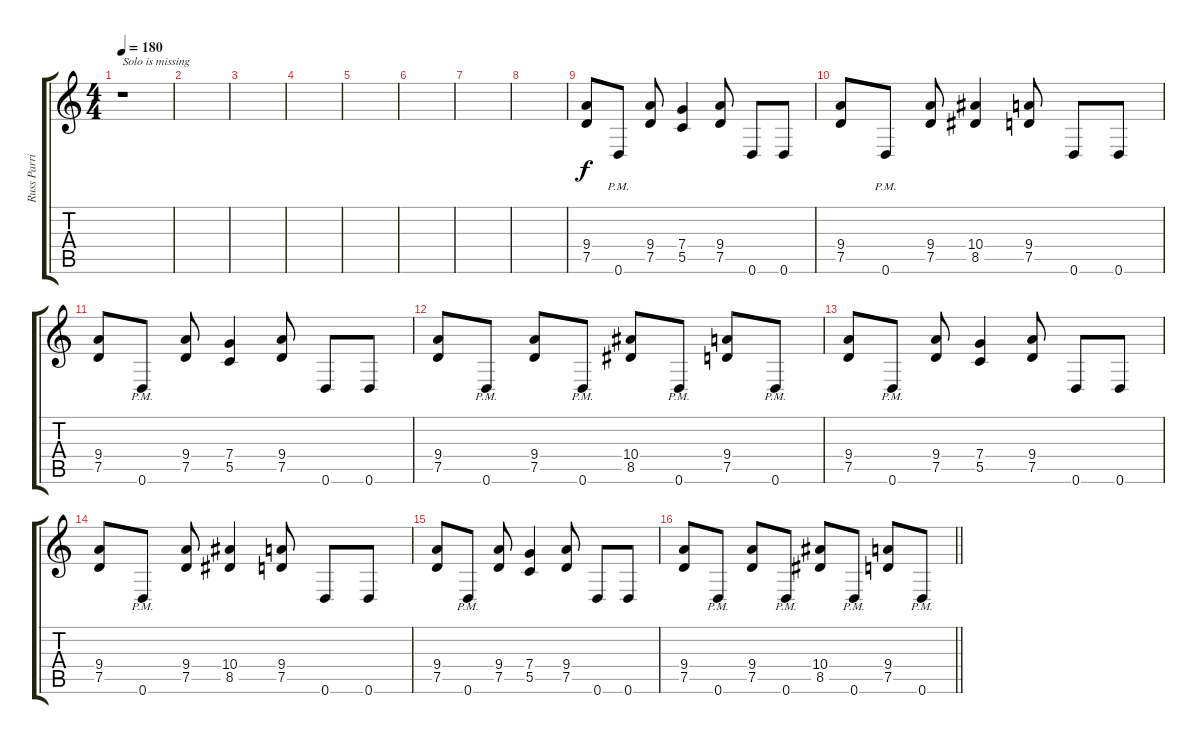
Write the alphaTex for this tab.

\track ("Russ Parrish" "Russ Parri") {instrument distortionguitar}
\staff {score tabs}
\tuning (D4 A3 F3 C3 G2 D2) {hide}
\ts (4 4)
\tempo 180
\clef g2
\ks c
r.1{txt "Solo is missing" dy f balance 5} |
|
|
|
|
|
|
|
(9.4 7.5).8{balance 8} 0.6{pm}.8 (9.4 7.5).8 (7.4 5.5).4 (9.4 7.5).8 0.6.8 0.6.8 |
(9.4 7.5).8 0.6{pm}.8 (9.4 7.5).8 (10.4 8.5).4 (9.4 7.5).8 0.6.8 0.6.8 |
(9.4 7.5).8 0.6{pm}.8 (9.4 7.5).8 (7.4 5.5).4 (9.4 7.5).8 0.6.8 0.6.8 |
(9.4 7.5).8 0.6{pm}.8 (9.4 7.5).8 0.6{pm}.8 (10.4 8.5).8 0.6{pm}.8 (9.4 7.5).8 0.6{pm}.8 |
(9.4 7.5).8 0.6{pm}.8 (9.4 7.5).8 (7.4 5.5).4 (9.4 7.5).8 0.6.8 0.6.8 |
(9.4 7.5).8 0.6{pm}.8 (9.4 7.5).8 (10.4 8.5).4 (9.4 7.5).8 0.6.8 0.6.8 |
(9.4 7.5).8 0.6{pm}.8 (9.4 7.5).8 (7.4 5.5).4 (9.4 7.5).8 0.6.8 0.6.8 |
\barLineRight lightlight
(9.4 7.5).8 0.6{pm}.8 (9.4 7.5).8 0.6{pm}.8 (10.4 8.5).8 0.6{pm}.8 (9.4 7.5).8 0.6{pm}.8
